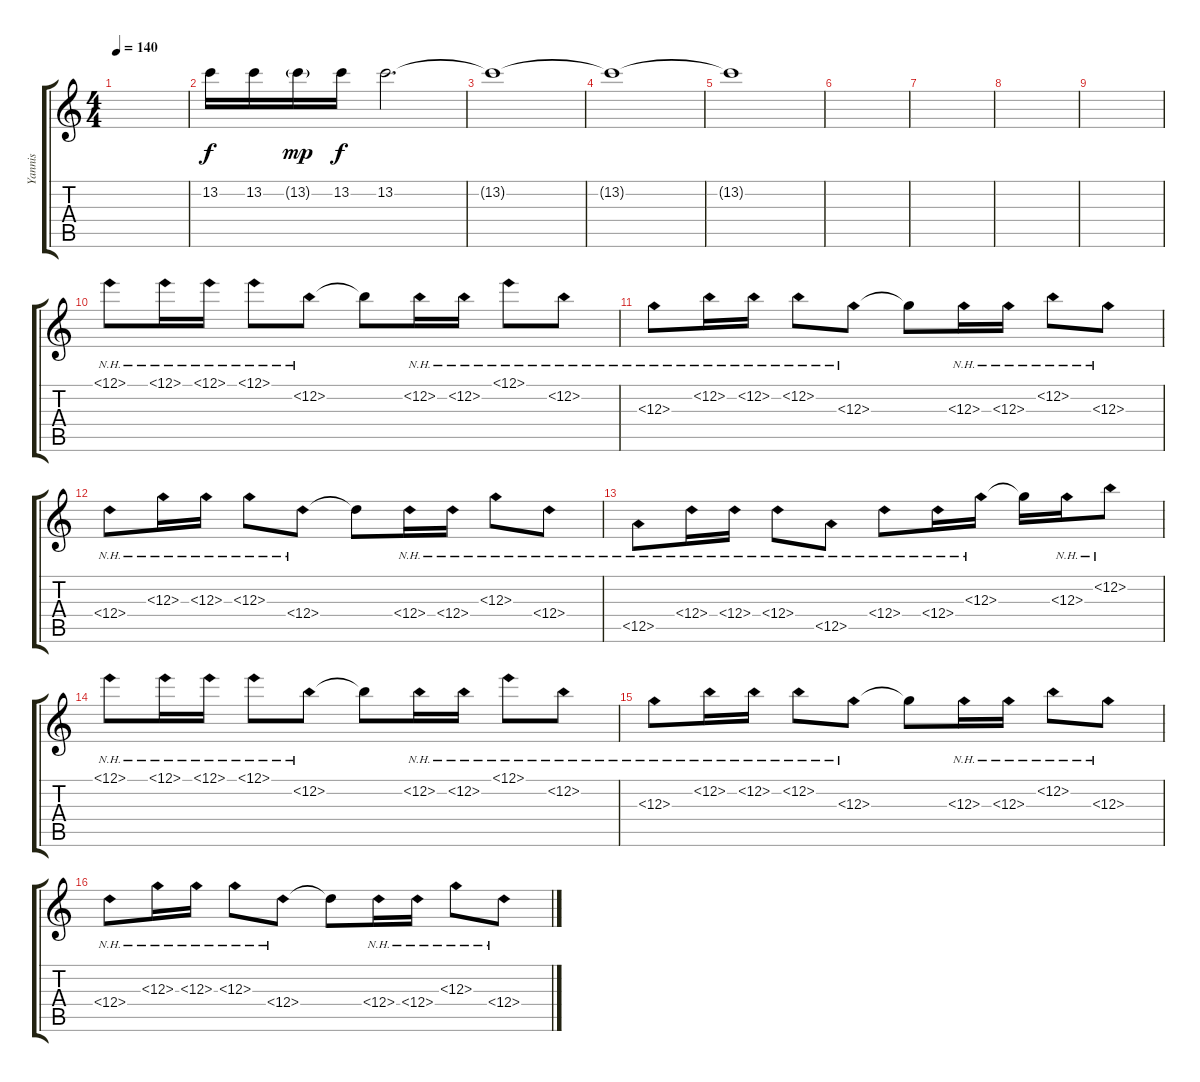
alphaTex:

\track ("Yannis" "Yannis") {instrument electricguitarclean}
\staff {score tabs}
\tuning (E4 B3 G3 D3 A2 E2) {hide}
\ts (4 4)
\tempo 140
\clef g2
\ks c
|
13.2.16 13.2.16 13.2{g}.16{dy mp} 13.2.16{dy f} 13.2.2{d} |
13.2{t}.1 |
13.2{t}.1 |
13.2{t}.1 |
|
|
|
|
12.1{nh}.8 12.1{nh}.16 12.1{nh}.16 12.1{nh}.8 12.2{nh}.8 12.2{t}.8 12.2{nh}.16 12.2{nh}.16 12.1{nh}.8 12.2{nh}.8 |
12.3{nh}.8 12.2{nh}.16 12.2{nh}.16 12.2{nh}.8 12.3{nh}.8 12.3{t}.8 12.3{nh}.16 12.3{nh}.16 12.2{nh}.8 12.3{nh}.8 |
12.4{nh}.8 12.3{nh}.16 12.3{nh}.16 12.3{nh}.8 12.4{nh}.8 12.4{t}.8 12.4{nh}.16 12.4{nh}.16 12.3{nh}.8 12.4{nh}.8 |
12.5{nh}.8 12.4{nh}.16 12.4{nh}.16 12.4{nh}.8 12.5{nh}.8 12.4{nh}.8 12.4{nh}.16 12.3{nh}.16 12.3{t}.16 12.3{nh}.16 12.2{nh}.8 |
12.1{nh}.8 12.1{nh}.16 12.1{nh}.16 12.1{nh}.8 12.2{nh}.8 12.2{t}.8 12.2{nh}.16 12.2{nh}.16 12.1{nh}.8 12.2{nh}.8 |
12.3{nh}.8 12.2{nh}.16 12.2{nh}.16 12.2{nh}.8 12.3{nh}.8 12.3{t}.8 12.3{nh}.16 12.3{nh}.16 12.2{nh}.8 12.3{nh}.8 |
12.4{nh}.8 12.3{nh}.16 12.3{nh}.16 12.3{nh}.8 12.4{nh}.8 12.4{t}.8 12.4{nh}.16 12.4{nh}.16 12.3{nh}.8 12.4{nh}.8
